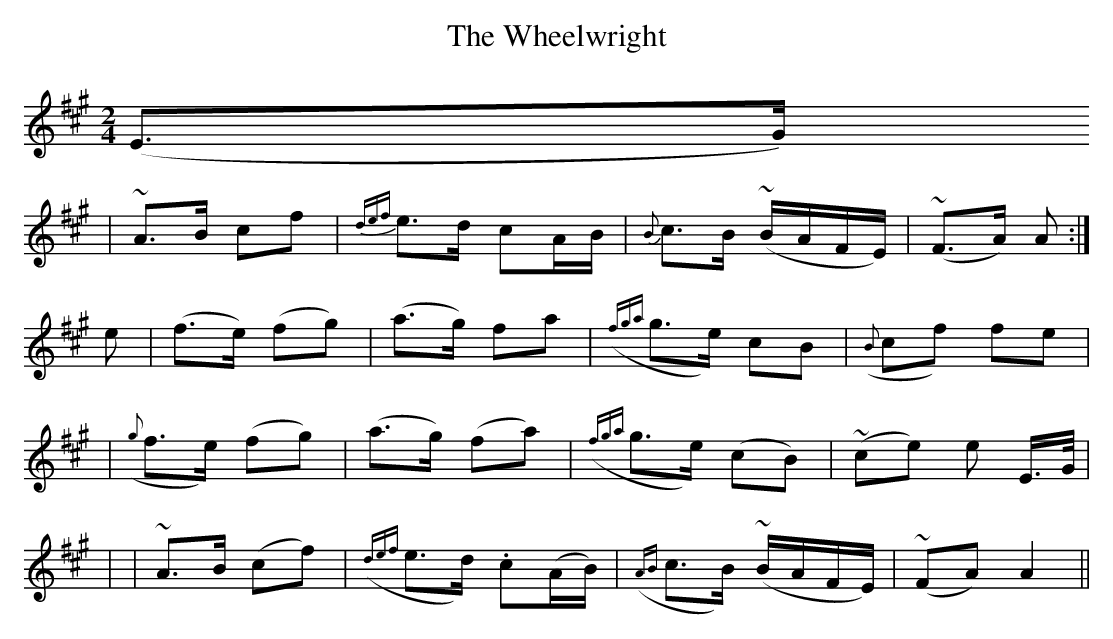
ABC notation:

X:1
T: The Wheelwright
M: 2/4
L: 1/8
K: A
(E>G)
| ~A>B cf | {def}e>d cA/B/ | {B}c>B (~B/A/F/E/) | (~F>A) A :|
e
| (f>e) (fg) | (a>g) fa | ({fga}g>e) cB | ({B}cf) fe |
| ({g}f>e) (fg) | (a>g) (fa) | ({fga}g>e) (cB) | (~ce) e E/>G/ |
| | ~A>B (cf) | ({def}e>d) .c(A/B/) | ({AB}c>B) (~B/A/F/E/) | (~FA) A2 ||
